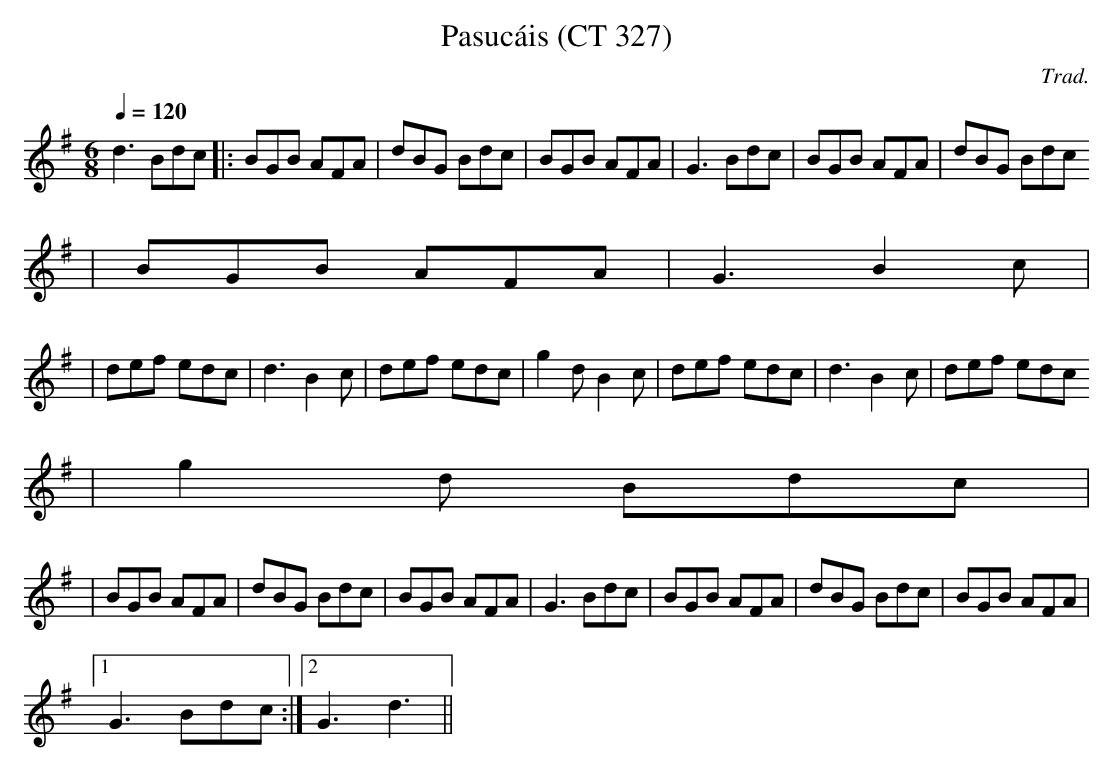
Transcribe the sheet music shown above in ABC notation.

X:1
T:Pasucáis (CT 327)
C:Trad.
M:6/8
L:1/8
Q:1/4=120
K:G
 d3 Bdc |:BGB AFA | dBG Bdc | BGB AFA | G3 Bdc | BGB AFA | dBG Bdc
| BGB AFA | G3 B2 c |
 | def edc | d3 B2 c | def edc | g2 d B2 c | def edc | d3 B2 c | def edc
 | g2 d Bdc |
 | BGB AFA | dBG Bdc | BGB AFA | G3 Bdc | BGB AFA | dBG Bdc | BGB AFA |1
 G3 Bdc:|2 G3 d3 ||
